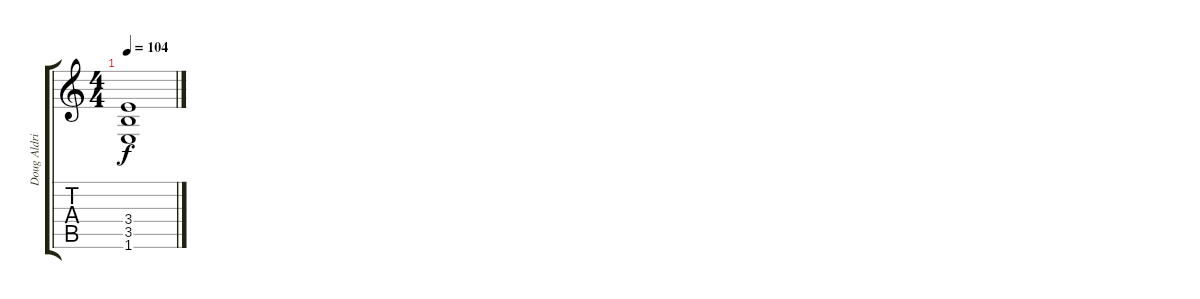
\track ("Doug Aldrich" "Doug Aldri") {instrument distortionguitar}
\staff {score tabs}
\tuning (Eb4 Bb3 Gb3 Db3 Ab2 Eb2) {hide}
\ts (4 4)
\tempo 104
\clef g2
\ks c
(3.4{t} 3.5{t} 1.6{t}).1{dy f}
